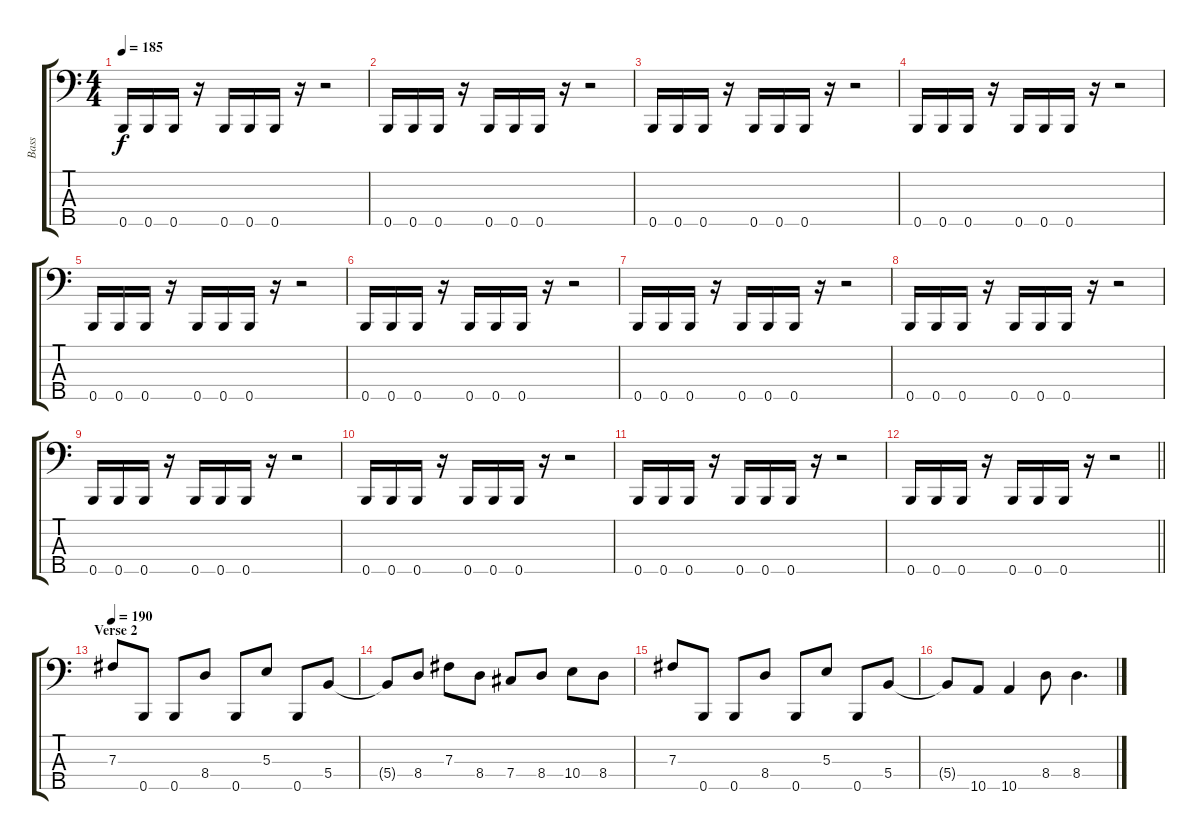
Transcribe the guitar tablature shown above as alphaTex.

\track ("Bass" "Bass") {instrument electricbassfinger}
\staff {score tabs}
\tuning (A2 E2 B1 Gb1 B0) {hide}
\ts (4 4)
\tempo 185
\clef f4
\ks c
0.5.16{dy f} 0.5.16 0.5.16 r.16 0.5.16 0.5.16 0.5.16 r.16 r.2 |
0.5.16 0.5.16 0.5.16 r.16 0.5.16 0.5.16 0.5.16 r.16 r.2 |
0.5.16 0.5.16 0.5.16 r.16 0.5.16 0.5.16 0.5.16 r.16 r.2 |
0.5.16 0.5.16 0.5.16 r.16 0.5.16 0.5.16 0.5.16 r.16 r.2 |
0.5.16 0.5.16 0.5.16 r.16 0.5.16 0.5.16 0.5.16 r.16 r.2 |
0.5.16 0.5.16 0.5.16 r.16 0.5.16 0.5.16 0.5.16 r.16 r.2 |
0.5.16 0.5.16 0.5.16 r.16 0.5.16 0.5.16 0.5.16 r.16 r.2 |
0.5.16 0.5.16 0.5.16 r.16 0.5.16 0.5.16 0.5.16 r.16 r.2 |
0.5.16 0.5.16 0.5.16 r.16 0.5.16 0.5.16 0.5.16 r.16 r.2 |
0.5.16 0.5.16 0.5.16 r.16 0.5.16 0.5.16 0.5.16 r.16 r.2 |
0.5.16 0.5.16 0.5.16 r.16 0.5.16 0.5.16 0.5.16 r.16 r.2 |
\barLineRight lightlight
0.5.16 0.5.16 0.5.16 r.16 0.5.16 0.5.16 0.5.16 r.16 r.2 |
\section ("" "Verse 2")
\tempo 190
7.3.8 0.5.8 0.5.8 8.4.8 0.5.8 5.3.8 0.5.8 5.4.8 |
5.4{t}.8 8.4.8 7.3.8 8.4.8 7.4.8 8.4.8 10.4.8 8.4.8 |
7.3.8 0.5.8 0.5.8 8.4.8 0.5.8 5.3.8 0.5.8 5.4.8 |
5.4{t}.8 10.5.8 10.5.4 8.4.8 8.4.4{d}
